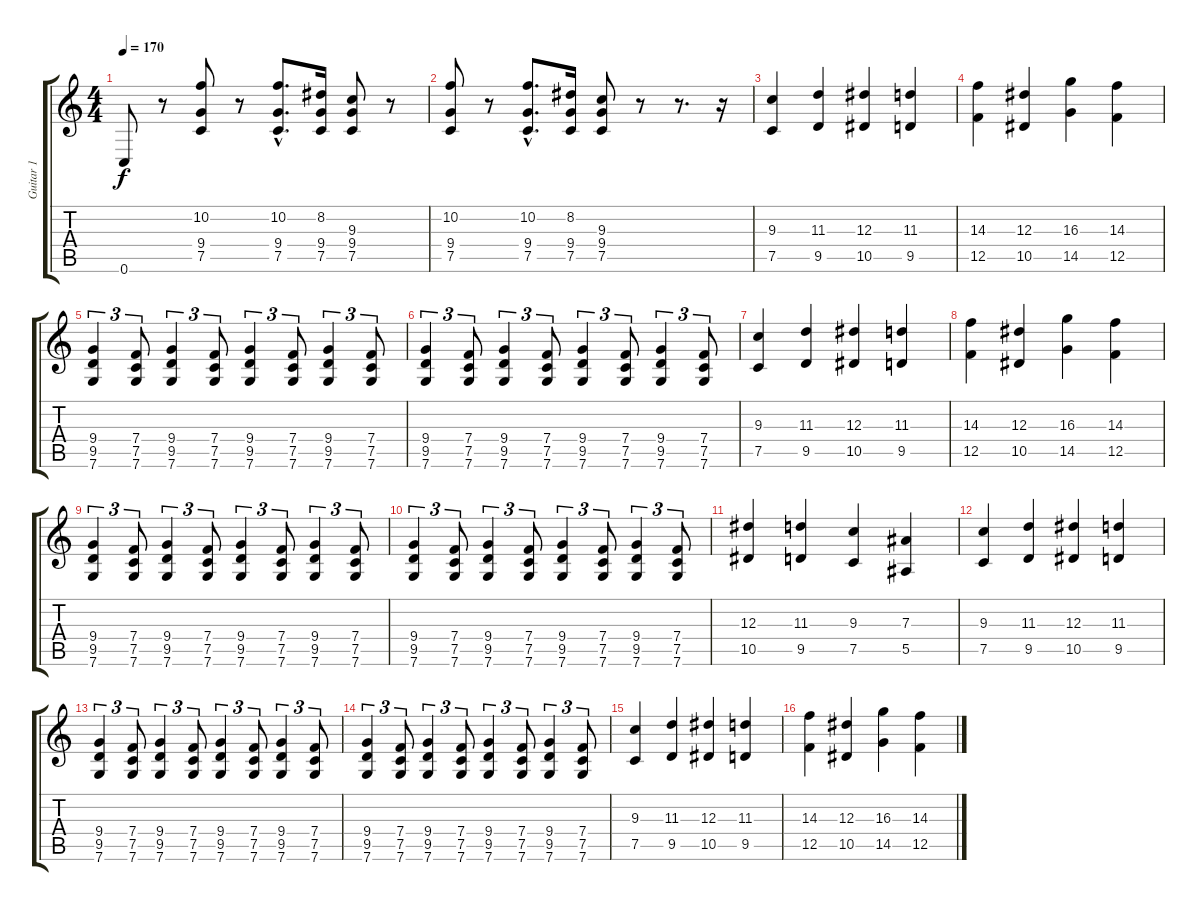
\track ("Guitar 1" "Guitar 1") {instrument overdrivenguitar}
\staff {score tabs}
\tuning (C4 G3 Eb3 Bb2 F2 C2) {hide}
\ts (4 4)
\tempo 170
\clef g2
\ks c
0.6.8{dy f} r.8 (10.2 9.4 7.5).8 r.8 (10.2{hac} 9.4{hac} 7.5{hac}).8{d} (8.2 9.4 7.5).16 (9.3 9.4 7.5).8 r.8 |
(10.2 9.4 7.5).8 r.8 (10.2{hac} 9.4{hac} 7.5{hac}).8{d} (8.2 9.4 7.5).16 (9.3 9.4 7.5).8 r.8 r.8{d} r.16 |
(9.3 7.5).4 (11.3 9.5).4 (12.3 10.5).4 (11.3 9.5).4 |
(14.3 12.5).4 (12.3 10.5).4 (16.3 14.5).4 (14.3 12.5).4 |
(9.4 9.5 7.6).4{tu (3 2)} (7.4 7.5 7.6).8{tu (3 2)} (9.4 9.5 7.6).4{tu (3 2)} (7.4 7.5 7.6).8{tu (3 2)} (9.4 9.5 7.6).4{tu (3 2)} (7.4 7.5 7.6).8{tu (3 2)} (9.4 9.5 7.6).4{tu (3 2)} (7.4 7.5 7.6).8{tu (3 2)} |
(9.4 9.5 7.6).4{tu (3 2)} (7.4 7.5 7.6).8{tu (3 2)} (9.4 9.5 7.6).4{tu (3 2)} (7.4 7.5 7.6).8{tu (3 2)} (9.4 9.5 7.6).4{tu (3 2)} (7.4 7.5 7.6).8{tu (3 2)} (9.4 9.5 7.6).4{tu (3 2)} (7.4 7.5 7.6).8{tu (3 2)} |
(9.3 7.5).4 (11.3 9.5).4 (12.3 10.5).4 (11.3 9.5).4 |
(14.3 12.5).4 (12.3 10.5).4 (16.3 14.5).4 (14.3 12.5).4 |
(9.4 9.5 7.6).4{tu (3 2)} (7.4 7.5 7.6).8{tu (3 2)} (9.4 9.5 7.6).4{tu (3 2)} (7.4 7.5 7.6).8{tu (3 2)} (9.4 9.5 7.6).4{tu (3 2)} (7.4 7.5 7.6).8{tu (3 2)} (9.4 9.5 7.6).4{tu (3 2)} (7.4 7.5 7.6).8{tu (3 2)} |
(9.4 9.5 7.6).4{tu (3 2)} (7.4 7.5 7.6).8{tu (3 2)} (9.4 9.5 7.6).4{tu (3 2)} (7.4 7.5 7.6).8{tu (3 2)} (9.4 9.5 7.6).4{tu (3 2)} (7.4 7.5 7.6).8{tu (3 2)} (9.4 9.5 7.6).4{tu (3 2)} (7.4 7.5 7.6).8{tu (3 2)} |
(12.3 10.5).4 (11.3 9.5).4 (9.3 7.5).4 (7.3 5.5).4 |
(9.3 7.5).4 (11.3 9.5).4 (12.3 10.5).4 (11.3 9.5).4 |
(9.4 9.5 7.6).4{tu (3 2)} (7.4 7.5 7.6).8{tu (3 2)} (9.4 9.5 7.6).4{tu (3 2)} (7.4 7.5 7.6).8{tu (3 2)} (9.4 9.5 7.6).4{tu (3 2)} (7.4 7.5 7.6).8{tu (3 2)} (9.4 9.5 7.6).4{tu (3 2)} (7.4 7.5 7.6).8{tu (3 2)} |
(9.4 9.5 7.6).4{tu (3 2)} (7.4 7.5 7.6).8{tu (3 2)} (9.4 9.5 7.6).4{tu (3 2)} (7.4 7.5 7.6).8{tu (3 2)} (9.4 9.5 7.6).4{tu (3 2)} (7.4 7.5 7.6).8{tu (3 2)} (9.4 9.5 7.6).4{tu (3 2)} (7.4 7.5 7.6).8{tu (3 2)} |
(9.3 7.5).4 (11.3 9.5).4 (12.3 10.5).4 (11.3 9.5).4 |
(14.3 12.5).4 (12.3 10.5).4 (16.3 14.5).4 (14.3 12.5).4
